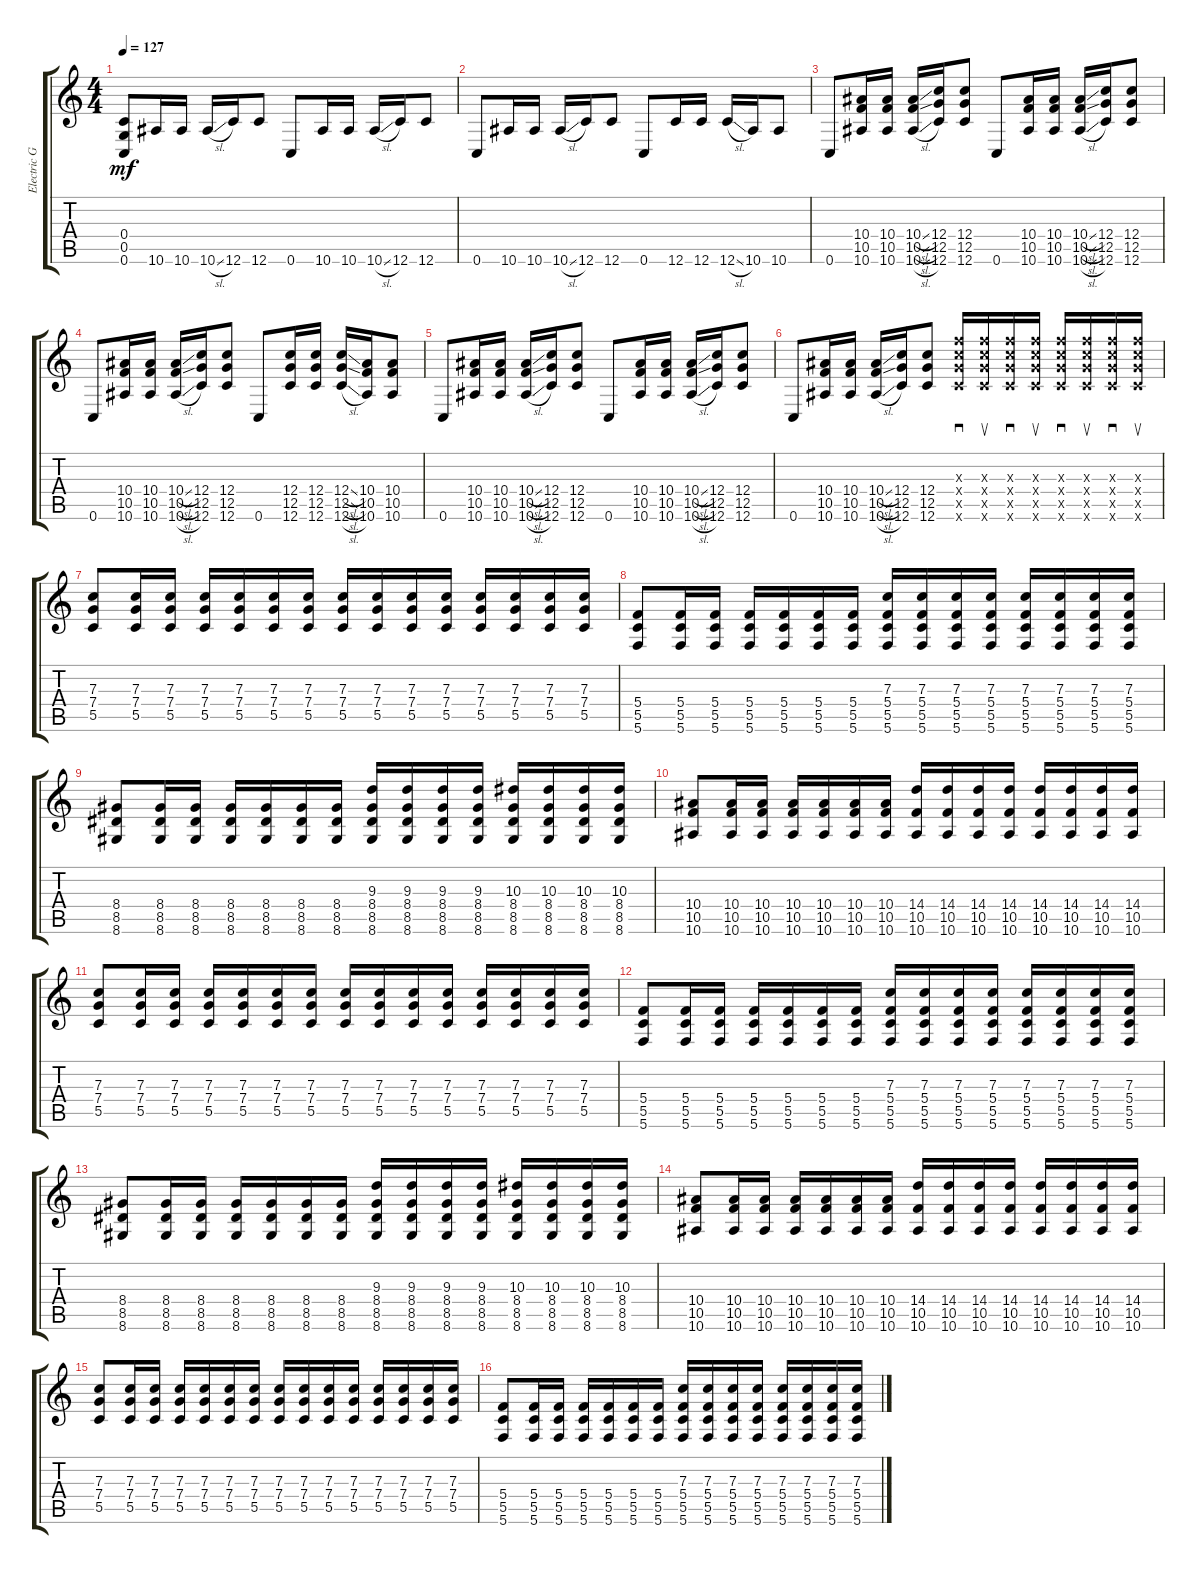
\track ("Electric Guitar" "Electric G") {instrument distortionguitar}
\staff {score tabs}
\tuning (D4 A3 F3 C3 G2 C2) {hide}
\ts (4 4)
\tempo 127
\clef g2
\ks c
(0.4 0.5 0.6).8{dy mf instrument distortionguitar} 10.6.16 10.6.16 10.6{sl}.16 12.6.16 12.6.8 0.6.8 10.6.16 10.6.16 10.6{sl}.16 12.6.16 12.6.8 |
0.6.8 10.6.16 10.6.16 10.6{sl}.16 12.6.16 12.6.8 0.6.8 12.6.16 12.6.16 12.6{sl}.16 10.6.16 10.6.8 |
0.6.8 (10.4 10.5 10.6).16 (10.4 10.5 10.6).16 (10.4{sl} 10.5{sl} 10.6{sl}).16 (12.4 12.5 12.6).16 (12.4 12.5 12.6).8 0.6.8 (10.4 10.5 10.6).16 (10.4 10.5 10.6).16 (10.4{sl} 10.5{sl} 10.6{sl}).16 (12.4 12.5 12.6).16 (12.4 12.5 12.6).8 |
0.6.8 (10.4 10.5 10.6).16 (10.4 10.5 10.6).16 (10.4{sl} 10.5{sl} 10.6{sl}).16 (12.4 12.5 12.6).16 (12.4 12.5 12.6).8 0.6.8 (12.4 12.5 12.6).16 (12.4 12.5 12.6).16 (12.4{sl} 12.5{sl} 12.6{sl}).16 (10.4 10.5 10.6).16 (10.4 10.5 10.6).8 |
0.6.8 (10.4 10.5 10.6).16 (10.4 10.5 10.6).16 (10.4{sl} 10.5{sl} 10.6{sl}).16 (12.4 12.5 12.6).16 (12.4 12.5 12.6).8 0.6.8 (10.4 10.5 10.6).16 (10.4 10.5 10.6).16 (10.4{sl} 10.5{sl} 10.6{sl}).16 (12.4 12.5 12.6).16 (12.4 12.5 12.6).8 |
0.6.8 (10.4 10.5 10.6).16 (10.4 10.5 10.6).16 (10.4{sl} 10.5{sl} 10.6{sl}).16 (12.4 12.5 12.6).16 (12.4 12.5 12.6).8 (12.3{x} 12.4{x} 12.5{x} 12.6{x}).16{sd} (12.3{x} 12.4{x} 12.5{x} 12.6{x}).16{su} (12.3{x} 12.4{x} 12.5{x} 12.6{x}).16{sd} (12.3{x} 12.4{x} 12.5{x} 12.6{x}).16{su} (12.3{x} 12.4{x} 12.5{x} 12.6{x}).16{sd} (12.3{x} 12.4{x} 12.5{x} 12.6{x}).16{su} (12.3{x} 12.4{x} 12.5{x} 12.6{x}).16{sd} (12.3{x} 12.4{x} 12.5{x} 12.6{x}).16{su} |
(7.3 7.4 5.5).8 (7.3 7.4 5.5).16 (7.3 7.4 5.5).16 (7.3 7.4 5.5).16 (7.3 7.4 5.5).16 (7.3 7.4 5.5).16 (7.3 7.4 5.5).16 (7.3 7.4 5.5).16 (7.3 7.4 5.5).16 (7.3 7.4 5.5).16 (7.3 7.4 5.5).16 (7.3 7.4 5.5).16 (7.3 7.4 5.5).16 (7.3 7.4 5.5).16 (7.3 7.4 5.5).16 |
(5.4 5.5 5.6).8 (5.4 5.5 5.6).16 (5.4 5.5 5.6).16 (5.4 5.5 5.6).16 (5.4 5.5 5.6).16 (5.4 5.5 5.6).16 (5.4 5.5 5.6).16 (7.3 5.4 5.5 5.6).16 (7.3 5.4 5.5 5.6).16 (7.3 5.4 5.5 5.6).16 (7.3 5.4 5.5 5.6).16 (7.3 5.4 5.5 5.6).16 (7.3 5.4 5.5 5.6).16 (7.3 5.4 5.5 5.6).16 (7.3 5.4 5.5 5.6).16 |
(8.4 8.5 8.6).8 (8.4 8.5 8.6).16 (8.4 8.5 8.6).16 (8.4 8.5 8.6).16 (8.4 8.5 8.6).16 (8.4 8.5 8.6).16 (8.4 8.5 8.6).16 (9.3 8.4 8.5 8.6).16 (9.3 8.4 8.5 8.6).16 (9.3 8.4 8.5 8.6).16 (9.3 8.4 8.5 8.6).16 (10.3 8.4 8.5 8.6).16 (10.3 8.4 8.5 8.6).16 (10.3 8.4 8.5 8.6).16 (10.3 8.4 8.5 8.6).16 |
(10.4 10.5 10.6).8 (10.4 10.5 10.6).16 (10.4 10.5 10.6).16 (10.4 10.5 10.6).16 (10.4 10.5 10.6).16 (10.4 10.5 10.6).16 (10.4 10.5 10.6).16 (14.4 10.5 10.6).16 (14.4 10.5 10.6).16 (14.4 10.5 10.6).16 (14.4 10.5 10.6).16 (14.4 10.5 10.6).16 (14.4 10.5 10.6).16 (14.4 10.5 10.6).16 (14.4 10.5 10.6).16 |
(7.3 7.4 5.5).8 (7.3 7.4 5.5).16 (7.3 7.4 5.5).16 (7.3 7.4 5.5).16 (7.3 7.4 5.5).16 (7.3 7.4 5.5).16 (7.3 7.4 5.5).16 (7.3 7.4 5.5).16 (7.3 7.4 5.5).16 (7.3 7.4 5.5).16 (7.3 7.4 5.5).16 (7.3 7.4 5.5).16 (7.3 7.4 5.5).16 (7.3 7.4 5.5).16 (7.3 7.4 5.5).16 |
(5.4 5.5 5.6).8 (5.4 5.5 5.6).16 (5.4 5.5 5.6).16 (5.4 5.5 5.6).16 (5.4 5.5 5.6).16 (5.4 5.5 5.6).16 (5.4 5.5 5.6).16 (7.3 5.4 5.5 5.6).16 (7.3 5.4 5.5 5.6).16 (7.3 5.4 5.5 5.6).16 (7.3 5.4 5.5 5.6).16 (7.3 5.4 5.5 5.6).16 (7.3 5.4 5.5 5.6).16 (7.3 5.4 5.5 5.6).16 (7.3 5.4 5.5 5.6).16 |
(8.4 8.5 8.6).8 (8.4 8.5 8.6).16 (8.4 8.5 8.6).16 (8.4 8.5 8.6).16 (8.4 8.5 8.6).16 (8.4 8.5 8.6).16 (8.4 8.5 8.6).16 (9.3 8.4 8.5 8.6).16 (9.3 8.4 8.5 8.6).16 (9.3 8.4 8.5 8.6).16 (9.3 8.4 8.5 8.6).16 (10.3 8.4 8.5 8.6).16 (10.3 8.4 8.5 8.6).16 (10.3 8.4 8.5 8.6).16 (10.3 8.4 8.5 8.6).16 |
(10.4 10.5 10.6).8 (10.4 10.5 10.6).16 (10.4 10.5 10.6).16 (10.4 10.5 10.6).16 (10.4 10.5 10.6).16 (10.4 10.5 10.6).16 (10.4 10.5 10.6).16 (14.4 10.5 10.6).16 (14.4 10.5 10.6).16 (14.4 10.5 10.6).16 (14.4 10.5 10.6).16 (14.4 10.5 10.6).16 (14.4 10.5 10.6).16 (14.4 10.5 10.6).16 (14.4 10.5 10.6).16 |
(7.3 7.4 5.5).8 (7.3 7.4 5.5).16 (7.3 7.4 5.5).16 (7.3 7.4 5.5).16 (7.3 7.4 5.5).16 (7.3 7.4 5.5).16 (7.3 7.4 5.5).16 (7.3 7.4 5.5).16 (7.3 7.4 5.5).16 (7.3 7.4 5.5).16 (7.3 7.4 5.5).16 (7.3 7.4 5.5).16 (7.3 7.4 5.5).16 (7.3 7.4 5.5).16 (7.3 7.4 5.5).16 |
(5.4 5.5 5.6).8 (5.4 5.5 5.6).16 (5.4 5.5 5.6).16 (5.4 5.5 5.6).16 (5.4 5.5 5.6).16 (5.4 5.5 5.6).16 (5.4 5.5 5.6).16 (7.3 5.4 5.5 5.6).16 (7.3 5.4 5.5 5.6).16 (7.3 5.4 5.5 5.6).16 (7.3 5.4 5.5 5.6).16 (7.3 5.4 5.5 5.6).16 (7.3 5.4 5.5 5.6).16 (7.3 5.4 5.5 5.6).16 (7.3 5.4 5.5 5.6).16
